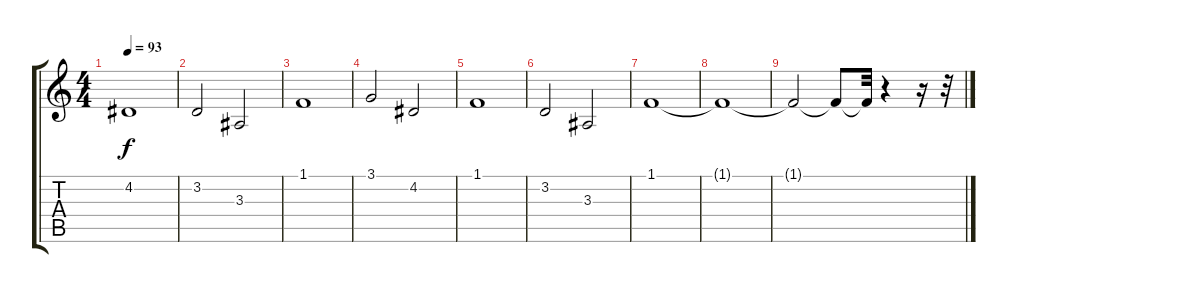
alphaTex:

\track "" {instrument stringensemble2}
\staff {score tabs}
\tuning (E4 B3 G3 D3 A2 E2) {hide}
\ts (4 4)
\tempo 93
\clef g2
\ks c
4.2.1{dy f} |
3.2.2 3.3.2 |
1.1.1 |
3.1.2 4.2.2 |
1.1.1 |
3.2.2 3.3.2 |
1.1.1 |
1.1{t}.1 |
1.1{t}.2 1.1{t}.8 1.1{t}.32 r.4 r.16 r.32
